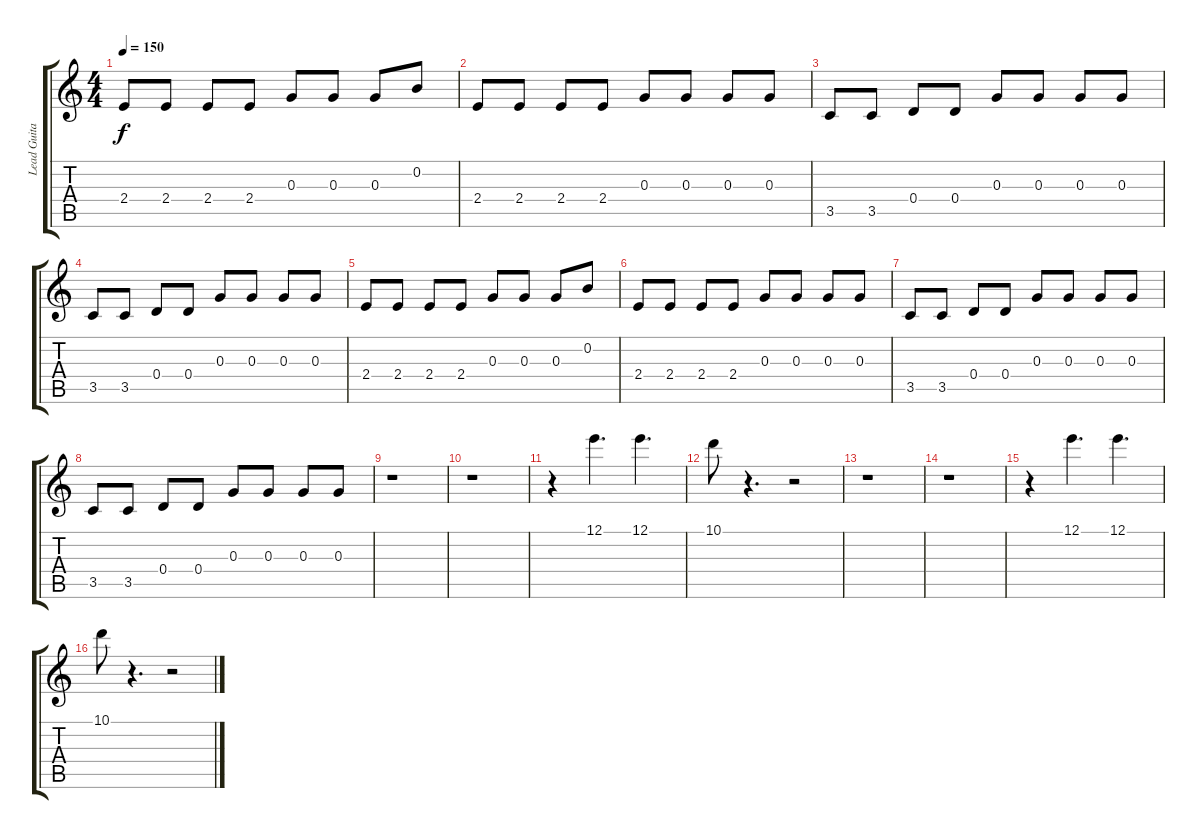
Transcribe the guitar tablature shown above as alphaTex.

\track ("Lead Guitar" "Lead Guita") {instrument electricguitarclean}
\staff {score tabs}
\tuning (E4 B3 G3 D3 A2 E2) {hide}
\ts (4 4)
\tempo 150
\clef g2
\ks c
2.4.8{dy f} 2.4.8 2.4.8 2.4.8 0.3.8 0.3.8 0.3.8 0.2.8 |
2.4.8 2.4.8 2.4.8 2.4.8 0.3.8 0.3.8 0.3.8 0.3.8 |
3.5.8 3.5.8 0.4.8 0.4.8 0.3.8 0.3.8 0.3.8 0.3.8 |
3.5.8 3.5.8 0.4.8 0.4.8 0.3.8 0.3.8 0.3.8 0.3.8 |
2.4.8 2.4.8 2.4.8 2.4.8 0.3.8 0.3.8 0.3.8 0.2.8 |
2.4.8 2.4.8 2.4.8 2.4.8 0.3.8 0.3.8 0.3.8 0.3.8 |
3.5.8 3.5.8 0.4.8 0.4.8 0.3.8 0.3.8 0.3.8 0.3.8 |
3.5.8 3.5.8 0.4.8 0.4.8 0.3.8 0.3.8 0.3.8 0.3.8 |
r.1 |
r.1 |
r.4 12.1.4{d} 12.1.4{d} |
10.1.8 r.4{d} r.2 |
r.1 |
r.1 |
r.4 12.1.4{d} 12.1.4{d} |
10.1.8 r.4{d} r.2
